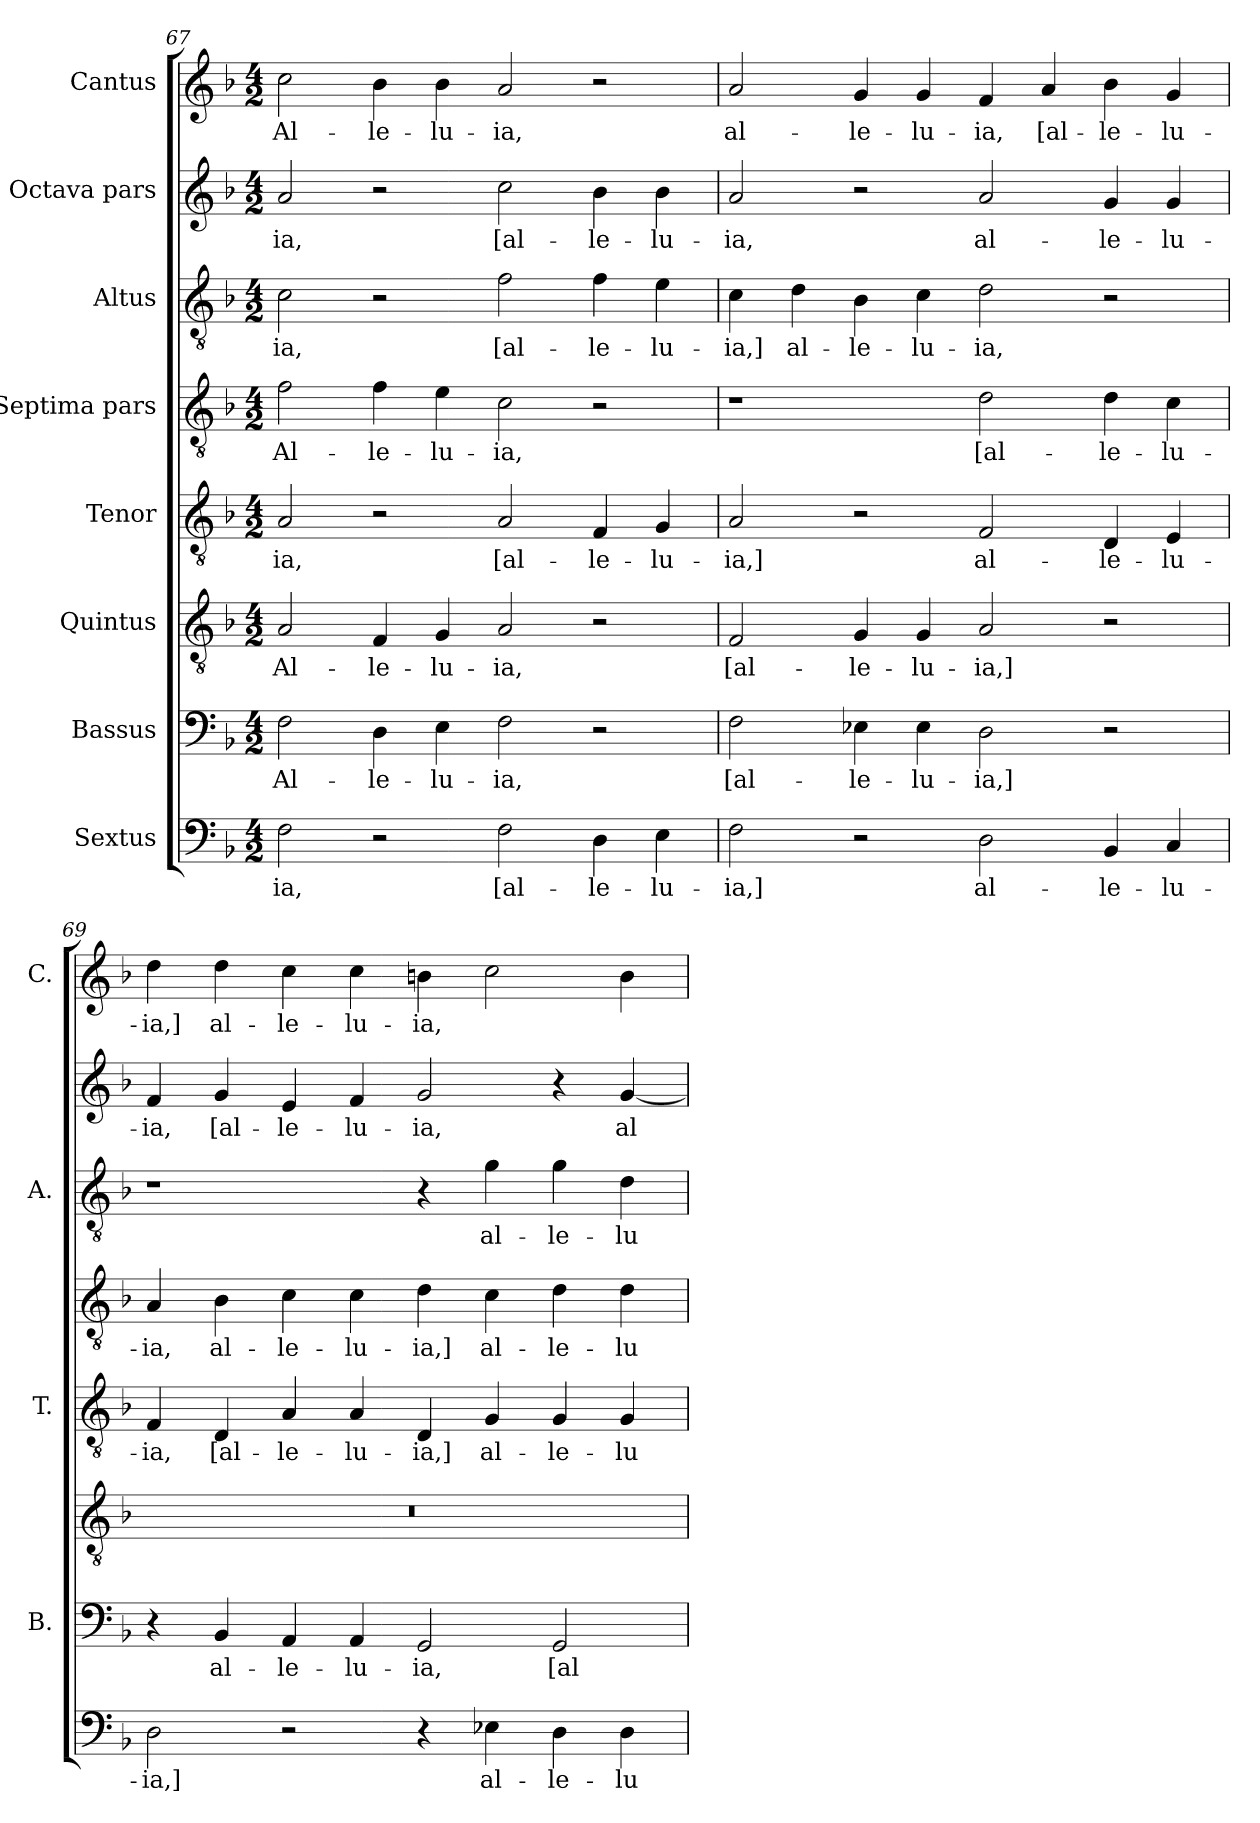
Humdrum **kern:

**kern	**text	**kern	**text	**kern	**text	**kern	**text	**kern	**text	**kern	**text	**kern	**text	**kern	**text
*part8	*part8	*part7	*part7	*part6	*part6	*part5	*part5	*part4	*part4	*part3	*part3	*part2	*part2	*part1	*part1
*staff8	*staff8	*staff7	*staff7	*staff6	*staff6	*staff5	*staff5	*staff4	*staff4	*staff3	*staff3	*staff2	*staff2	*staff1	*staff1
*I"Sextus	*	*I"Bassus	*	*I"Quintus	*	*I"Tenor	*	*I"Septima pars	*	*I"Altus	*	*I"Octava pars	*	*I"Cantus	*
*	*	*I'B.	*	*	*	*I'T.	*	*	*	*I'A.	*	*	*	*I'C.	*
*clefF4	*	*clefF4	*	*clefGv2	*	*clefGv2	*	*clefGv2	*	*clefGv2	*	*clefG2	*	*clefG2	*
*	*	*	*	*ITrd7c12	*	*ITrd7c12	*	*ITrd7c12	*	*ITrd7c12	*	*	*	*	*
*k[b-]	*	*k[b-]	*	*k[b-]	*	*k[b-]	*	*k[b-]	*	*k[b-]	*	*k[b-]	*	*k[b-]	*
*F:	*	*F:	*	*F:	*	*F:	*	*F:	*	*F:	*	*F:	*	*F:	*
*M4/2	*	*M4/2	*	*M4/2	*	*M4/2	*	*M4/2	*	*M4/2	*	*M4/2	*	*M4/2	*
=67	=67	=67	=67	=67	=67	=67	=67	=67	=67	=67	=67	=67	=67	=67	=67
!	!LO:LY:b	!	!LO:LY:b	!	!LO:LY:b	!	!LO:LY:b	!	!LO:LY:b	!	!LO:LY:b	!	!LO:LY:b	!	!LO:LY:b
2F\	-ia,	2F\	Al-	2AA/	Al-	2AA/	-ia,	2F\	Al-	2C\	-ia,	2a/	-ia,	2cc\	Al-
!	!	!	!LO:LY:b	!	!LO:LY:b	!	!	!	!LO:LY:b	!	!	!	!	!	!LO:LY:b
2r	.	4D\	-le-	4FF/	-le-	2r	.	4F\	-le-	2r	.	2r	.	4b-\	-le-
!	!	!	!LO:LY:b	!	!LO:LY:b	!	!	!	!LO:LY:b	!	!	!	!	!	!LO:LY:b
.	.	4E\	-lu-	4GG/	-lu-	.	.	4E\	-lu-	.	.	.	.	4b-\	-lu-
!	!LO:LY:b	!	!LO:LY:b	!	!LO:LY:b	!	!LO:LY:b	!	!LO:LY:b	!	!LO:LY:b	!	!LO:LY:b	!	!LO:LY:b
2F\	[al-	2F\	-ia,	2AA/	-ia,	2AA/	[al-	2C\	-ia,	2F\	[al-	2cc\	[al-	2a/	-ia,
!	!LO:LY:b	!	!	!	!	!	!LO:LY:b	!	!	!	!LO:LY:b	!	!LO:LY:b	!	!
4D\	-le-	2r	.	2r	.	4FF/	-le-	2r	.	4F\	-le-	4b-\	-le-	2r	.
!	!LO:LY:b	!	!	!	!	!	!LO:LY:b	!	!	!	!LO:LY:b	!	!LO:LY:b	!	!
4E\	-lu-	.	.	.	.	4GG/	-lu-	.	.	4E\	-lu-	4b-\	-lu-	.	.
=68	=68	=68	=68	=68	=68	=68	=68	=68	=68	=68	=68	=68	=68	=68	=68
!	!LO:LY:b	!	!LO:LY:b	!	!LO:LY:b	!	!LO:LY:b	!	!	!	!LO:LY:b	!	!LO:LY:b	!	!LO:LY:b
2F\	-ia,]	2F\	[al-	2FF/	[al-	2AA/	-ia,]	1r	.	4C\	-ia,]	2a/	-ia,	2a/	al-
!	!	!	!	!	!	!	!	!	!	!	!LO:LY:b	!	!	!	!
.	.	.	.	.	.	.	.	.	.	4D\	al-	.	.	.	.
!	!	!	!LO:LY:b	!	!LO:LY:b	!	!	!	!	!	!LO:LY:b	!	!	!	!LO:LY:b
2r	.	4E-X\	-le-	4GG/	-le-	2r	.	.	.	4BB-\	-le-	2r	.	4g/	-le-
!	!	!	!LO:LY:b	!	!LO:LY:b	!	!	!	!	!	!LO:LY:b	!	!	!	!LO:LY:b
.	.	4E-\	-lu-	4GG/	-lu-	.	.	.	.	4C\	-lu-	.	.	4g/	-lu-
!	!LO:LY:b	!	!LO:LY:b	!	!LO:LY:b	!	!LO:LY:b	!	!LO:LY:b	!	!LO:LY:b	!	!LO:LY:b	!	!LO:LY:b
2D\	al-	2D\	-ia,]	2AA/	-ia,]	2FF/	al-	2D\	[al-	2D\	-ia,	2a/	al-	4f/	-ia,
!	!	!	!	!	!	!	!	!	!	!	!	!	!	!	!LO:LY:b
.	.	.	.	.	.	.	.	.	.	.	.	.	.	4a/	[al-
!	!LO:LY:b	!	!	!	!	!	!LO:LY:b	!	!LO:LY:b	!	!	!	!LO:LY:b	!	!LO:LY:b
4BB-/	-le-	2r	.	2r	.	4DD/	-le-	4D\	-le-	2r	.	4g/	-le-	4b-\	-le-
!	!LO:LY:b	!	!	!	!	!	!LO:LY:b	!	!LO:LY:b	!	!	!	!LO:LY:b	!	!LO:LY:b
4C/	-lu-	.	.	.	.	4EE/	-lu-	4C\	-lu-	.	.	4g/	-lu-	4g/	-lu-
!!LO:LB:g=z
=69	=69	=69	=69	=69	=69	=69	=69	=69	=69	=69	=69	=69	=69	=69	=69
!	!LO:LY:b	!	!	!LO:N:vis=1	!	!	!LO:LY:b	!	!LO:LY:b	!	!	!	!LO:LY:b	!	!LO:LY:b
2D\	-ia,]	4r	.	0r	.	4FF/	-ia,	4AA/	-ia,	1r	.	4f/	-ia,	4dd\	-ia,]
!	!	!	!LO:LY:b	!	!	!	!LO:LY:b	!	!LO:LY:b	!	!	!	!LO:LY:b	!	!LO:LY:b
.	.	4BB-/	al-	.	.	4DD/	[al-	4BB-\	al-	.	.	4g/	[al-	4dd\	al-
!	!	!	!LO:LY:b	!	!	!	!LO:LY:b	!	!LO:LY:b	!	!	!	!LO:LY:b	!	!LO:LY:b
2r	.	4AA/	-le-	.	.	4AA/	-le-	4C\	-le-	.	.	4e/	-le-	4cc\	-le-
!	!	!	!LO:LY:b	!	!	!	!LO:LY:b	!	!LO:LY:b	!	!	!	!LO:LY:b	!	!LO:LY:b
.	.	4AA/	-lu-	.	.	4AA/	-lu-	4C\	-lu-	.	.	4f/	-lu-	4cc\	-lu-
!	!	!	!LO:LY:b	!	!	!	!LO:LY:b	!	!LO:LY:b	!	!	!	!LO:LY:b	!	!LO:LY:b
4r	.	2GG/	-ia,	.	.	4DD/	-ia,]	4D\	-ia,]	4r	.	2g/	-ia,	4bn\	-ia,
!	!LO:LY:b	!	!	!	!	!	!LO:LY:b	!	!LO:LY:b	!	!LO:LY:b	!	!	!	!
4E-X\	al-	.	.	.	.	4GG/	al-	4C\	al-	4G\	al-	.	.	2cc\	.
!	!LO:LY:b	!	!LO:LY:b	!	!	!	!LO:LY:b	!	!LO:LY:b	!	!LO:LY:b	!	!	!	!
4D\	-le-	2GG/	[al-	.	.	4GG/	-le-	4D\	-le-	4G\	-le-	4r	.	.	.
!	!LO:LY:b	!	!	!	!	!	!LO:LY:b	!	!LO:LY:b	!	!LO:LY:b	!	!LO:LY:b	!	!
4D\	-lu-	.	.	.	.	4GG/	-lu-	4D\	-lu-	4D\	-lu-	[<4g/	al-	4b\	.
=	=	=	=	=	=	=	=	=	=	=	=	=	=	=	=
*-	*-	*-	*-	*-	*-	*-	*-	*-	*-	*-	*-	*-	*-	*-	*-
